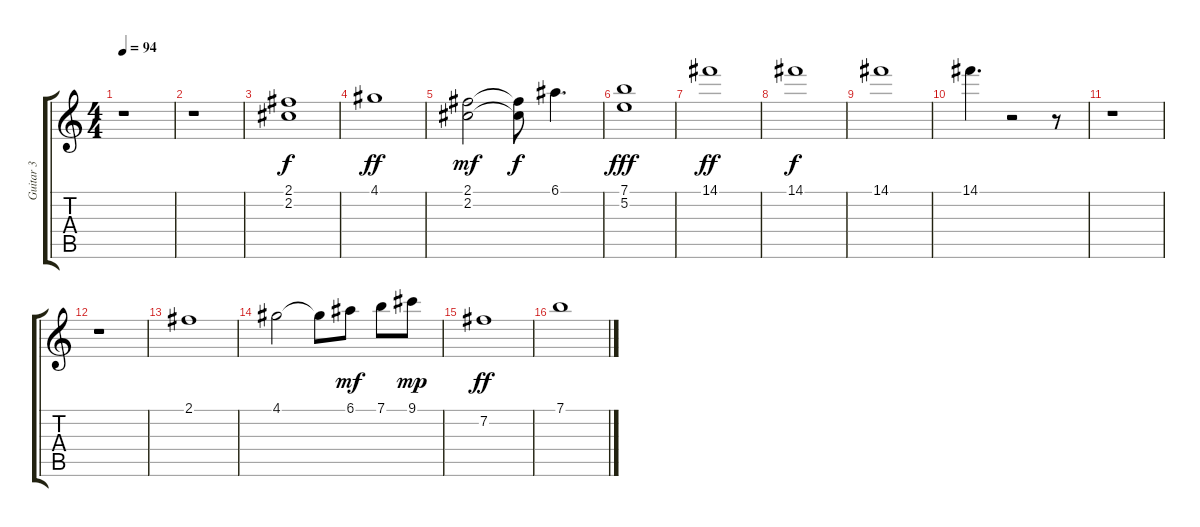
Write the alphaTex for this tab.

\track ("Guitar 3" "Guitar 3") {instrument electricguitarjazz}
\staff {score tabs}
\tuning (E4 B3 G3 D3 A2 E2) {hide}
\ts (4 4)
\tempo 94
\clef g2
\ks c
r.1{dy ff} |
r.1 |
(2.1 2.2).1{dy f} |
4.1.1{dy ff} |
(2.1 2.2).2{dy mf} (2.1{t} 2.2{t}).8{dy f} 6.1.4{d} |
(7.1 5.2).1{dy fff} |
14.1.1{dy ff} |
14.1.1{dy f} |
14.1.1 |
14.1.4{d} r.2 r.8 |
r.1 |
r.1 |
2.1.1 |
4.1.2 4.1{t}.8 6.1.8{dy mf} 7.1.8 9.1.8{dy mp} |
7.2.1{dy ff} |
7.1.1
